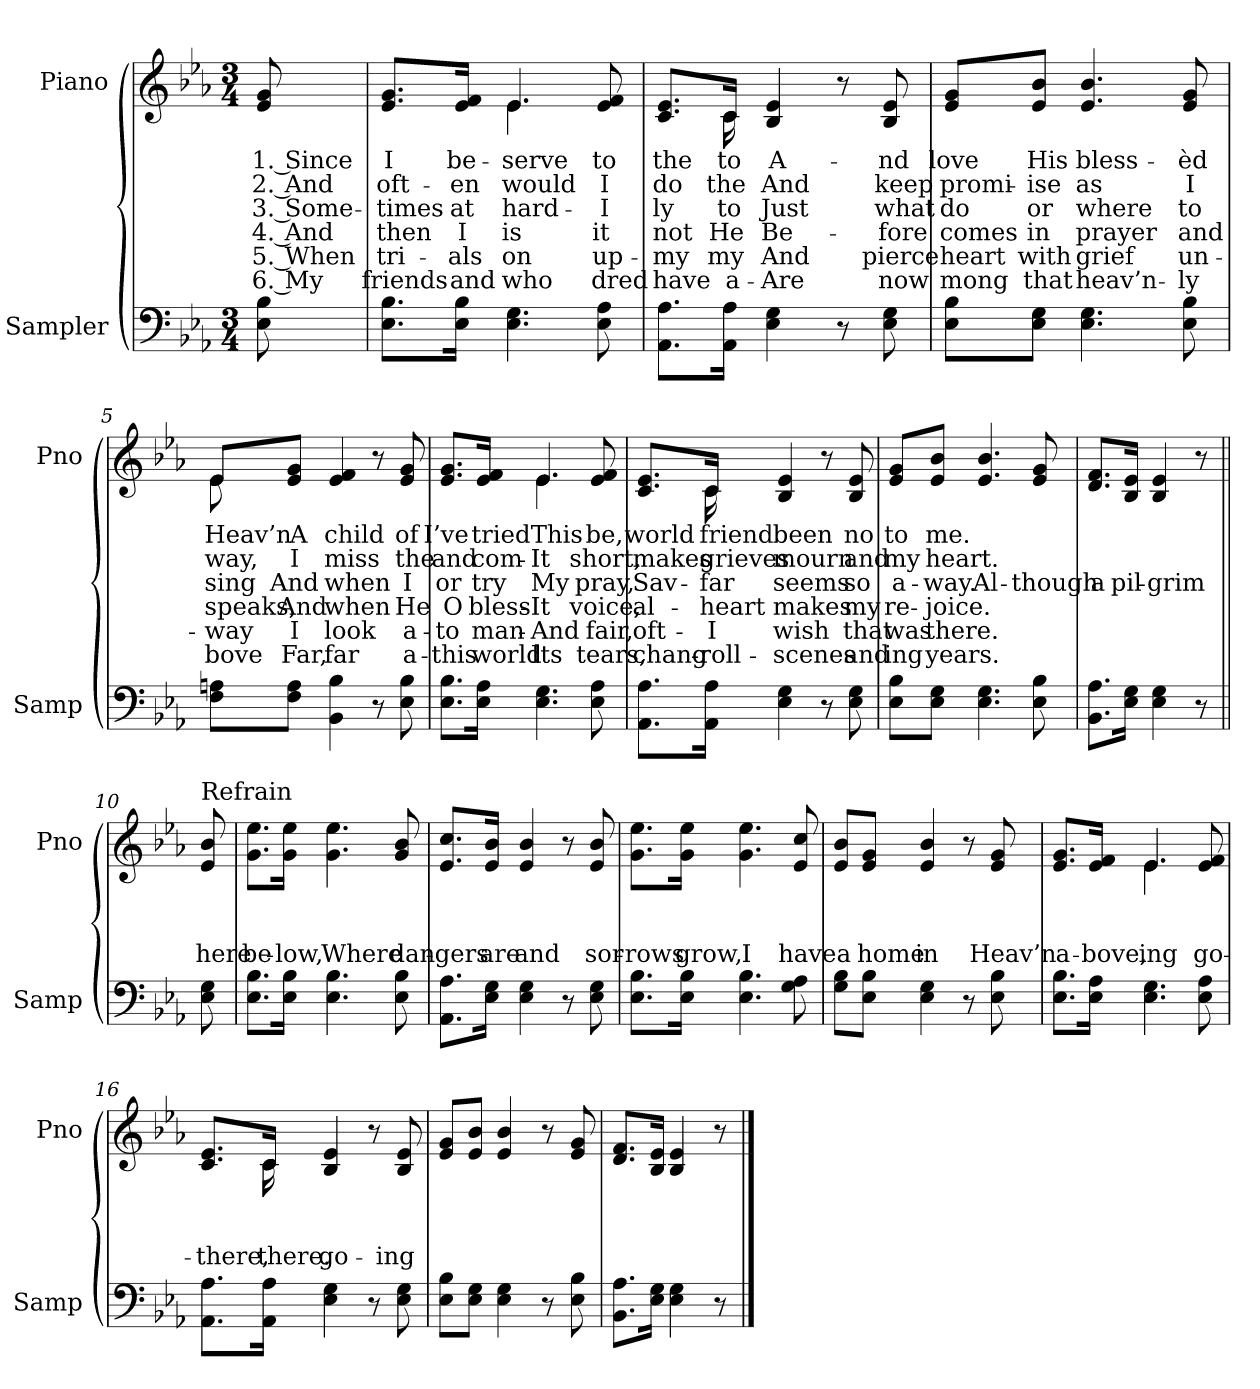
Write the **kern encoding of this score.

**kern	**kern	**text	**text	**text	**text	**text	**text
*part2	*part1	*part1	*part1	*part1	*part1	*part1	*part1
*staff2	*staff1	*staff1	*staff1	*staff1	*staff1	*staff1	*staff1
*I"Sampler	*I"Piano	*	*	*	*	*	*
*I'Samp	*I'Pno	*	*	*	*	*	*
*clefF4	*clefG2	*	*	*	*	*	*
*k[b-e-a-]	*k[b-e-a-]	*	*	*	*	*	*
*E-:	*E-:	*	*	*	*	*	*
*M3/4	*M3/4	*	*	*	*	*	*
=1	=1	=1	=1	=1	=1	=1	=1
8E- 8B-	8e- 8g	1. Since	2. And	3. Some-	4. And	5. When	6. My
=2	=2	=2	=2	=2	=2	=2	=2
*	*^	*	*	*	*	*	*
8.E-\ 8.B-\L	8.e-/ 8.g/L	4ryy	I	oft-	-times	then	tri-	friends
16E-\ 16B-\Jk	16e-/ 16f/Jk	.	be-	-en	at	I	-als	and
4.E- 4.G	4.e-/	4.e-	serve	would	hard-	is	-on	who
8E- 8A-	8e- 8f	8ryy	to	I	I	it	up-	-dred
=3	=3	=3	=3	=3	=3	=3	=3	=3
8.AA-\ 8.A-\L	8.c/ 8.e-/L	8.ryy	the	do	-ly	not	my	have
16AA-\ 16A-\Jk	16c/Jk	16c	to	the	to	He	my	a-
4E- 4G	4B- 4e-	2ryy	A-	And	Just	Be-	And	Are
8r	8r	.	.	.	.	.	.	.
8E- 8G	8B- 8e-	.	-nd	keep	what	-fore	pierce	now
*	*v	*v	*	*	*	*	*	*
=4	=4	=4	=4	=4	=4	=4	=4
8E-\ 8B-\L	8e-/ 8g/L	love	promi-	do	comes	heart	-mong
8E-\ 8G\J	8e-/ 8b-/J	His	-ise	or	in	with	that
4.E- 4.G	4.e- 4.b-	bless-	as	where	prayer	grief	heav’n-
8E- 8B-	8e- 8g	-èd	I	to	and	un-	-ly
=5	=5	=5	=5	=5	=5	=5	=5
*	*^	*	*	*	*	*	*
8F\ 8An\L	8e-/L	8e-	Heav’n	way,	sing	speaks,	-way	-bove
8F\ 8A\J	8e-/ 8g/J	2ryy	A	I	And	And	I	Far,
4BB- 4B-	4e-/ 4f/	.	child	miss	when	when	look	far
8r	8r	.	.	.	.	.	.	.
8E- 8B-	8e- 8g	8ryy	of	the	I	He	a-	a-
=6	=6	=6	=6	=6	=6	=6	=6	=6
8.E-\ 8.B-\L	8.e-/ 8.g/L	4ryy	I’ve	and	or	O	to	this
16E-\ 16A-\Jk	16e-/ 16f/Jk	.	tried	com-	try	bless-	man-	world
4.E- 4.G	4.e-/	4.e-	This	It	My	It	And	Its
8E- 8A-	8e- 8f	8ryy	be,	short,	pray,	voice,	fair,	tears,
=7	=7	=7	=7	=7	=7	=7	=7	=7
8.AA-\ 8.A-\L	8.c/ 8.e-/L	8.ryy	world	makes	Sav-	al-	oft-	chang-
16AA-\ 16A-\Jk	16c/Jk	16c	friend	grieves	far	heart	I	roll-
4E- 4G	4B- 4e-	2ryy	been	mourn	seems	makes	wish	scenes
8r	8r	.	.	.	.	.	.	.
8E- 8G	8B- 8e-	.	no	and	so	my	that	and
*	*v	*v	*	*	*	*	*	*
=8	=8	=8	=8	=8	=8	=8	=8
8E-\ 8B-\L	8e-/ 8g/L	to	my	a-	re-	was	-ing
8E-\ 8G\J	8e-/ 8b-/J	me.	heart.	-way.	-joice.	there.	years.
4.E- 4.G	4.e- 4.b-	.	.	Al-	.	.	.
8E- 8B-	8e- 8g	.	.	-though	.	.	.
=9	=9	=9	=9	=9	=9	=9	=9
8.BB-\ 8.A-\L	8.d/ 8.f/L	.	.	a	.	.	.
16E-\ 16G\Jk	16B-/ 16e-/Jk	.	.	pil-	.	.	.
4E- 4G	4B- 4e-	.	.	-grim	.	.	.
8r	8r	.	.	.	.	.	.
=10||	=10||	=10||	=10||	=10||	=10||	=10||	=10||
!	!LO:TX:t=Refrain	!	!	!	!	!	!
8E- 8G	8e- 8b-	.	.	here	.	.	.
=11	=11	=11	=11	=11	=11	=11	=11
8.E-\ 8.B-\L	8.g\ 8.ee-\L	.	.	be-	.	.	.
16E-\ 16B-\Jk	16g\ 16ee-\Jk	.	.	-low,	.	.	.
4.E- 4.B-	4.g 4.ee-	.	.	Where	.	.	.
8E- 8B-	8g 8b-	.	.	dan-	.	.	.
=12	=12	=12	=12	=12	=12	=12	=12
8.AA-\ 8.A-\L	8.e-/ 8.cc/L	.	.	-gers	.	.	.
16E-\ 16G\Jk	16e-/ 16b-/Jk	.	.	are	.	.	.
4E- 4G	4e- 4b-	.	.	and	.	.	.
8r	8r	.	.	.	.	.	.
8E- 8G	8e- 8b-	.	.	sor-	.	.	.
=13	=13	=13	=13	=13	=13	=13	=13
8.E-\ 8.B-\L	8.g\ 8.ee-\L	.	.	-rows	.	.	.
16E-\ 16B-\Jk	16g\ 16ee-\Jk	.	.	grow,	.	.	.
4.E- 4.B-	4.g 4.ee-	.	.	I	.	.	.
8G 8A-	8e- 8cc	.	.	have	.	.	.
=14	=14	=14	=14	=14	=14	=14	=14
8G\ 8B-\L	8e-/ 8b-/L	.	.	a	.	.	.
8E-\ 8B-\J	8e-/ 8g/J	.	.	home	.	.	.
4E- 4G	4e- 4b-	.	.	in	.	.	.
8r	8r	.	.	.	.	.	.
8E- 8B-	8e- 8g	.	.	Heav’n	.	.	.
=15	=15	=15	=15	=15	=15	=15	=15
*	*^	*	*	*	*	*	*
8.E-\ 8.B-\L	8.e-/ 8.g/L	4ryy	.	.	a-	.	.	.
16E-\ 16A-\Jk	16e-/ 16f/Jk	.	.	.	-bove,	.	.	.
4.E- 4.G	4.e-/	4.e-	.	.	-ing	.	.	.
8E- 8A-	8e- 8f	8ryy	.	.	go-	.	.	.
=16	=16	=16	=16	=16	=16	=16	=16	=16
8.AA-\ 8.A-\L	8.c/ 8.e-/L	8.ryy	.	.	there,	.	.	.
16AA-\ 16A-\Jk	16c/Jk	16c	.	.	there.	.	.	.
4E- 4G	4B- 4e-	2ryy	.	.	go-	.	.	.
8r	8r	.	.	.	.	.	.	.
8E- 8G	8B- 8e-	.	.	.	-ing	.	.	.
*	*v	*v	*	*	*	*	*	*
=17	=17	=17	=17	=17	=17	=17	=17
8E-\ 8B-\L	8e-/ 8g/L	.	.	.	.	.	.
8E-\ 8G\J	8e-/ 8b-/J	.	.	.	.	.	.
4E- 4G	4e- 4b-	.	.	.	.	.	.
8r	8r	.	.	.	.	.	.
8E- 8B-	8e- 8g	.	.	.	.	.	.
=18	=18	=18	=18	=18	=18	=18	=18
8.BB-\ 8.A-\L	8.d/ 8.f/L	.	.	.	.	.	.
16E-\ 16G\Jk	16B-/ 16e-/Jk	.	.	.	.	.	.
4E- 4G	4B- 4e-	.	.	.	.	.	.
8r	8r	.	.	.	.	.	.
==	==	==	==	==	==	==	==
*-	*-	*-	*-	*-	*-	*-	*-
